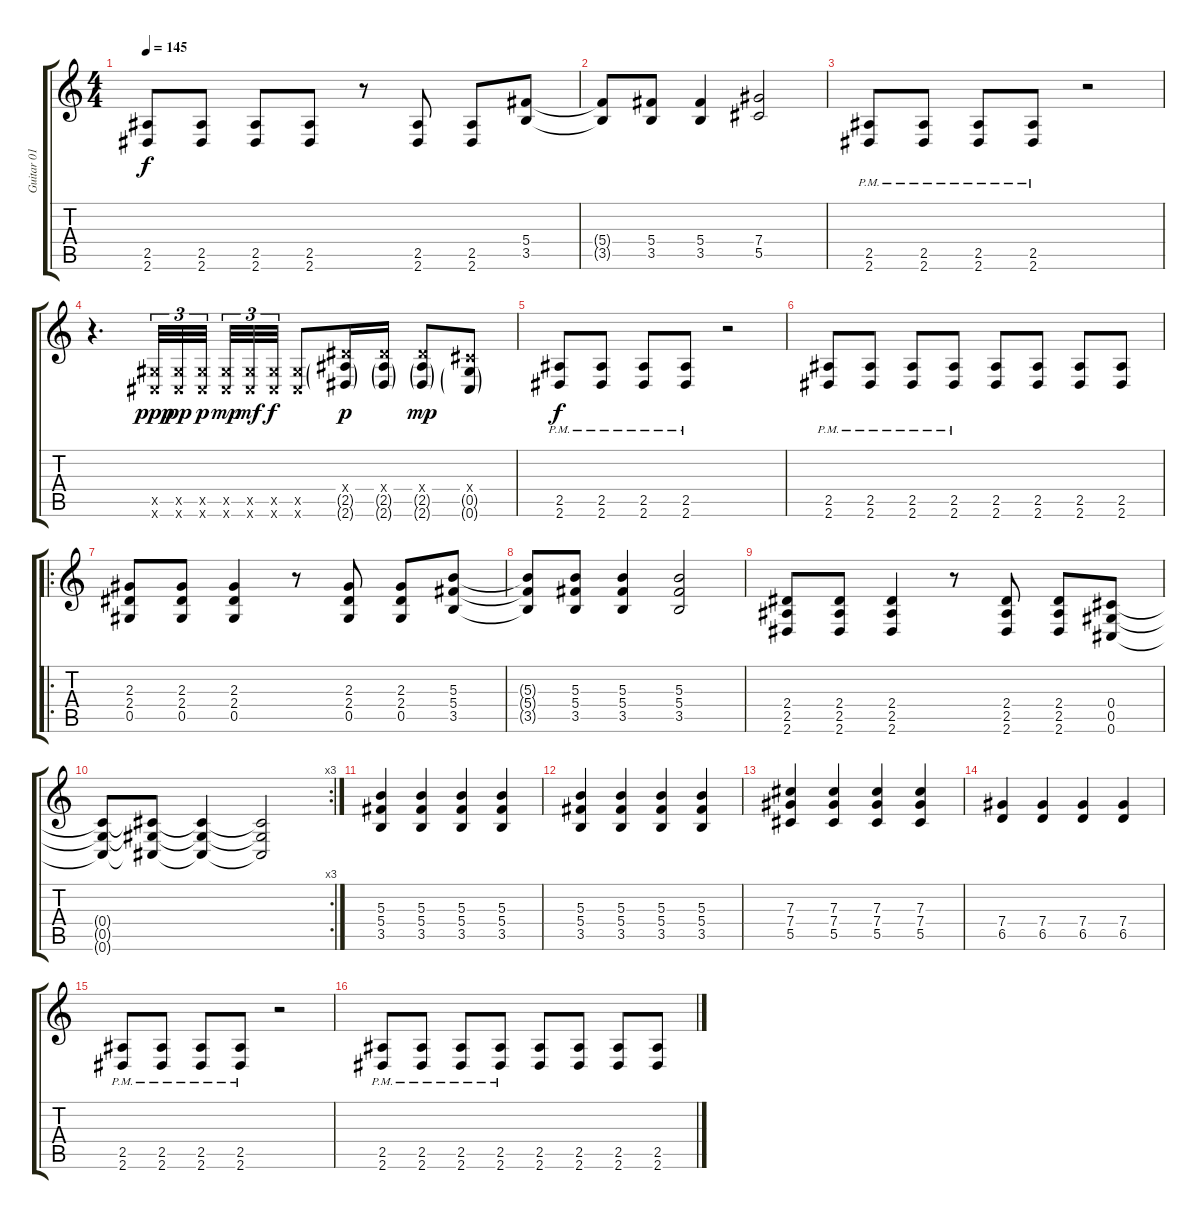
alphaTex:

\track ("Guitar 01" "Guitar 01") {instrument distortionguitar}
\staff {score tabs}
\tuning (Eb4 Bb3 Gb3 Db3 Ab2 Db2) {hide}
\ts (4 4)
\tempo 145
\clef g2
\ks c
(2.5 2.6).8{dy f} (2.5 2.6).8 (2.5 2.6).8 (2.5 2.6).8 r.8 (2.5 2.6).8 (2.5 2.6).8 (5.4 3.5).8 |
(5.4{t} 3.5{t}).8 (5.4 3.5).8 (5.4 3.5).4 (7.4 5.5).2 |
(2.5{pm} 2.6{pm}).8 (2.5{pm} 2.6{pm}).8 (2.5{pm} 2.6{pm}).8 (2.5{pm} 2.6{pm}).8 r.2 |
r.4{d} (0.5{x} 0.6{x}).32{tu (3 2) dy ppp} (0.5{x} 0.6{x}).32{tu (3 2) dy pp} (0.5{x} 0.6{x}).32{tu (3 2) dy p beam splitsecondary} (0.5{x} 0.6{x}).32{tu (3 2) dy mp} (0.5{x} 0.6{x}).32{tu (3 2) dy mf} (0.5{x} 0.6{x}).32{tu (3 2) dy f} (0.5{x} 0.6{x}).8 (2.4{x} 2.5{g} 2.6{g}).16{dy p} (2.4{x} 2.5{g} 2.6{g}).16 (2.4{x} 2.5{g} 2.6{g}).8{dy mp} (0.4{x} 0.5{g} 0.6{g}).8 |
(2.5{pm} 2.6{pm}).8{dy f} (2.5{pm} 2.6{pm}).8 (2.5{pm} 2.6{pm}).8 (2.5{pm} 2.6{pm}).8 r.2 |
(2.5{pm} 2.6{pm}).8 (2.5{pm} 2.6{pm}).8 (2.5{pm} 2.6{pm}).8 (2.5{pm} 2.6{pm}).8 (2.5 2.6).8 (2.5 2.6).8 (2.5 2.6).8 (2.5 2.6).8 |
\ro
(2.3 2.4 0.5).8 (2.3 2.4 0.5).8 (2.3 2.4 0.5).4 r.8 (2.3 2.4 0.5).8 (2.3 2.4 0.5).8 (5.3 5.4 3.5).8 |
(5.3{t} 5.4{t} 3.5{t}).8 (5.3 5.4 3.5).8 (5.3 5.4 3.5).4 (5.3 5.4 3.5).2 |
(2.4 2.5 2.6).8 (2.4 2.5 2.6).8 (2.4 2.5 2.6).4 r.8 (2.4 2.5 2.6).8 (2.4 2.5 2.6).8 (0.4 0.5 0.6).8 |
\rc 3
(0.4{t} 0.5{t} 0.6{t}).8 (0.4{t} 0.5{t} 0.6{t}).8 (0.4{t} 0.5{t} 0.6{t}).4 (0.4{t} 0.5{t} 0.6{t}).2 |
(5.3 5.4 3.5).4 (5.3 5.4 3.5).4 (5.3 5.4 3.5).4 (5.3 5.4 3.5).4 |
(5.3 5.4 3.5).4 (5.3 5.4 3.5).4 (5.3 5.4 3.5).4 (5.3 5.4 3.5).4 |
(7.3 7.4 5.5).4 (7.3 7.4 5.5).4 (7.3 7.4 5.5).4 (7.3 7.4 5.5).4 |
(7.4 6.5).4 (7.4 6.5).4 (7.4 6.5).4 (7.4 6.5).4 |
(2.5{pm} 2.6{pm}).8 (2.5{pm} 2.6{pm}).8 (2.5{pm} 2.6{pm}).8 (2.5{pm} 2.6{pm}).8 r.2 |
(2.5{pm} 2.6{pm}).8 (2.5{pm} 2.6{pm}).8 (2.5{pm} 2.6{pm}).8 (2.5{pm} 2.6{pm}).8 (2.5 2.6).8 (2.5 2.6).8 (2.5 2.6).8 (2.5 2.6).8
